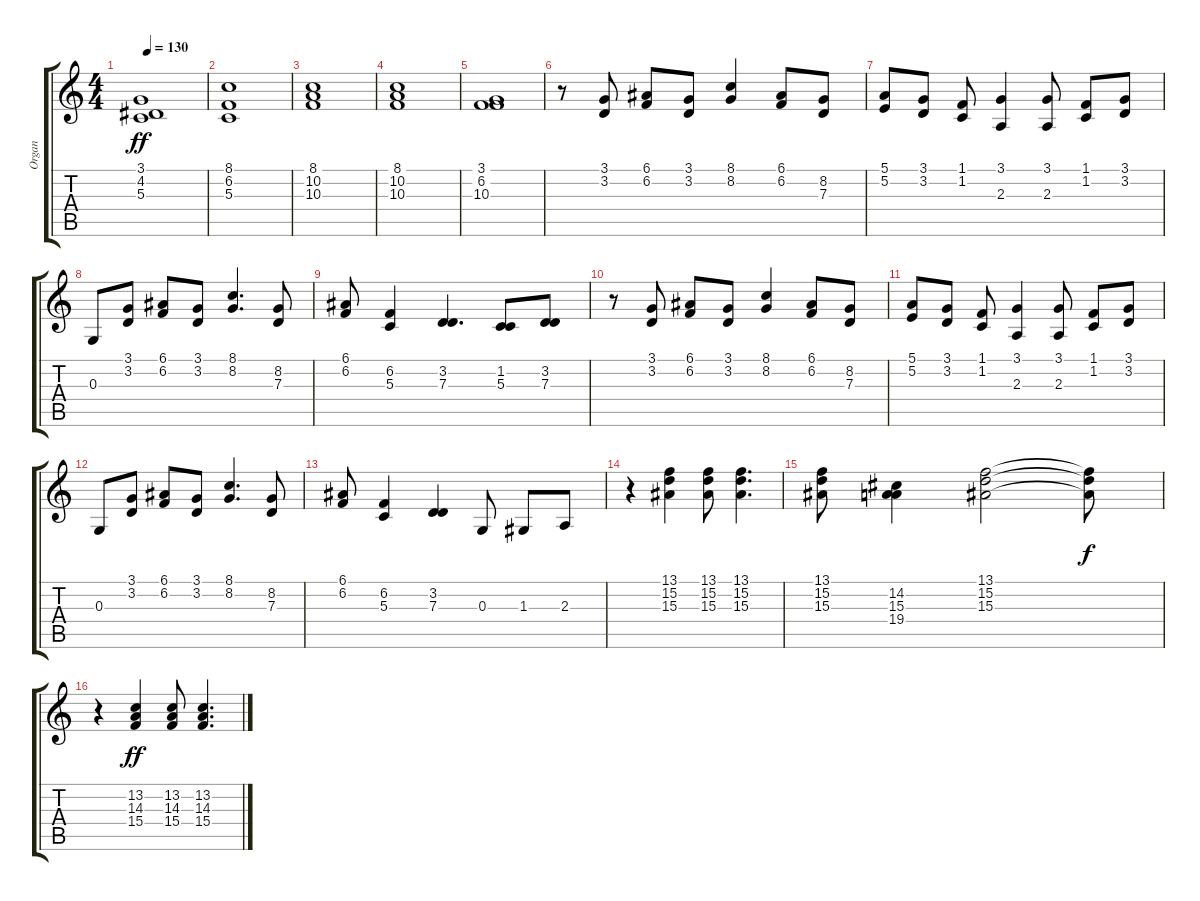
\track ("Organ" "Organ") {instrument drawbarorgan}
\staff {score tabs}
\tuning (E4 B3 G3 D3 A2 E2) {hide}
\ts (4 4)
\tempo 130
\clef g2
\ks c
(3.1 4.2 5.3).1{dy ff} |
(8.1 6.2 5.3).1 |
(8.1 10.2 10.3).1 |
(8.1 10.2 10.3).1 |
(3.1 6.2 10.3).1 |
r.8 (3.1 3.2).8 (6.1 6.2).8 (3.1 3.2).8 (8.1 8.2).4 (6.1 6.2).8 (8.2 7.3).8 |
(5.1 5.2).8 (3.1 3.2).8 (1.1 1.2).8 (3.1 2.3).4 (3.1 2.3).8 (1.1 1.2).8 (3.1 3.2).8 |
0.3.8 (3.1 3.2).8 (6.1 6.2).8 (3.1 3.2).8 (8.1 8.2).4{d} (8.2 7.3).8 |
(6.1 6.2).8 (6.2 5.3).4 (3.2 7.3).4{d} (1.2 5.3).8 (3.2 7.3).8 |
r.8 (3.1 3.2).8 (6.1 6.2).8 (3.1 3.2).8 (8.1 8.2).4 (6.1 6.2).8 (8.2 7.3).8 |
(5.1 5.2).8 (3.1 3.2).8 (1.1 1.2).8 (3.1 2.3).4 (3.1 2.3).8 (1.1 1.2).8 (3.1 3.2).8 |
0.3.8 (3.1 3.2).8 (6.1 6.2).8 (3.1 3.2).8 (8.1 8.2).4{d} (8.2 7.3).8 |
(6.1 6.2).8 (6.2 5.3).4 (3.2 7.3).4 0.3.8 1.3.8 2.3.8 |
r.4 (13.1 15.2 15.3).4 (13.1 15.2 15.3).8 (13.1 15.2 15.3).4{d} |
(13.1 15.2 15.3).8 (14.2 15.3 19.4).4 (13.1 15.2 15.3).2 (13.1{t} 15.2{t} 15.3{t}).8{dy f} |
r.4 (13.2 14.3 15.4).4{dy ff} (13.2 14.3 15.4).8 (13.2 14.3 15.4).4{d}
